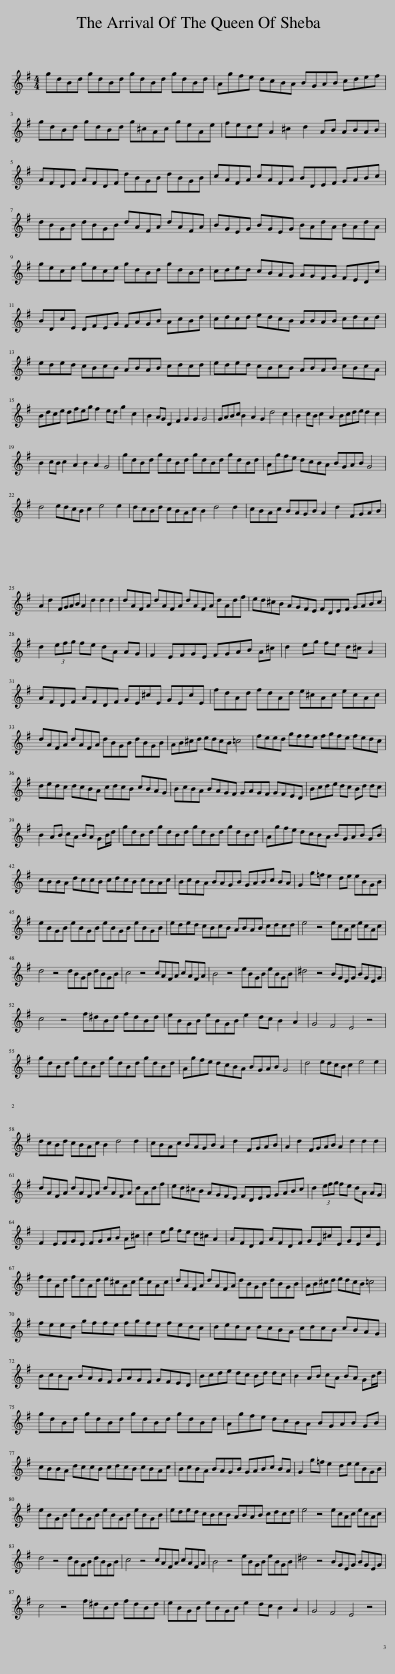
X:1
L:1/8
M:4/4
I:linebreak $
K:G
V:1 treble
V:1
 gdBd gdBd gdBd gdBd | Agfe dcBA BGAB cdef |$ gdBd gdBd g^cAc geAe | fede A2 ^c2 d2 AB ABAB |$ AFDF AFDF dBGB dBGB | %5
 cAFA cAFA BDEF GABc |$ dBGB dBGB dAFA dAFA | BGEG BGEG BAdA BAdA |$ gece gece gdBd gdBd | cded cBAG AGFG FEDc |$ %10
 BDcE DFEG FAGB AcBd | cdcd edcB ABAB cdcd |$ eded cBcB ABAB cdcd | eded cBcB ABAB cBcA |$ Bdce dfeg f2 ed g2 c2 | %15
 B2 AG D2 F2 G2 G2 G4 | GABc B2 A2 G2 d4 c2 | B2 cB c2 A2 Bcde d2 c2 |$ B2 cB c2 A2 B2 A2 G4 | gdBd gdBd gdBd gdBd | %20
 Agfe dcBA BGAB G4 |$ d4 edcB c2 e4 e2 | dcBd cBAc B2 d4 d2 | cBAc BAGB A2 d2 FGAB |$ A2 d2 FGAB A2 d2 d2 d2 | %25
 dAFA dAFA dAFA dAdf | ed^cB AGFE FDEF GABc |$ d2 (3efg fe dA AG | F2 EFGE FGAB A^c | d2 eg fe d^c A2 |$ %30
 AFDF AFDF GE^cE GEcE | fdAd fdAd e^cAc ecAc |$ dAFA dAFA dBGB dBGB | AB^cd edcB =c4 | feed gffe fgfe fedc |$ %35
 dedc dcBA cdcB cBAG | BcBA BAGF GAGF GFED | Bcde dc Bd dc |$ B2 AB cA BA GB/d/ | gdBd gdBd gdBd gdBd | %40
 Agfe dcBA BGAB GB |$ cBBA dccB cdcB cBAc | BcBA BAGB GABc BA | G2 g=f e2 de eBGB |$ eBGB eBGB eBGB eBGB | %45
 eded cBcB ABAB cdcd | e4 z4 ecAc ecAc |$ d4 z4 dBGB dBGB | c4 z4 cAFA cAFA | B4 z4 eBGB eBGB | %50
 ^d4 z4 BGEG BGEG |$ c4 z4 f^dBd fdBd | eBGB eBGB e2 dc B2 A2 | G4 F4 E4 z4 |$ gdBd gdBd gdBd gdBd | %55
 Agfe dcBA BGAB G4 | d4 edcB c2 e4 e2 |$ dcBd cBAc B2 d4 d2 | cBAc BAGB A2 d2 FGAB | A2 d2 FGAB A2 d2 d2 d2 |$ %60
 dAFA dAFA dAFA dAdf | ed^cB AGFE FDEF GABc | d2 (3efg fe dA AG |$ F2 EFGE FGAB A^c | d2 eg fe d^c A2 | %65
 AFDF AFDF GE^cE GEcE |$ fdAd fdAd e^cAc ecAc | dAFA dAFA dBGB dBGB | AB^cd edcB =c4 |$ feed gffe fgfe fedc | %70
 dedc dcBA cdcB cBAG |$ BcBA BAGF GAGF GFED | Bcde dc Bd dc | B2 AB cA BA GB/d/ |$ gdBd gdBd gdBd gdBd | %75
 Agfe dcBA BGAB GB |$ cBBA dccB cdcB cBAc | BcBA BAGB GABc BA | G2 g=f e2 de eBGB |$ eBGB eBGB eBGB eBGB | %80
 eded cBcB ABAB cdcd | e4 z4 ecAc ecAc |$ d4 z4 dBGB dBGB | c4 z4 cAFA cAFA | B4 z4 eBGB eBGB | %85
 ^d4 z4 BGEG BGEG |$ c4 z4 f^dBd fdBd | eBGB eBGB e2 dc B2 A2 | G4 F4 E4 z4 | %89
